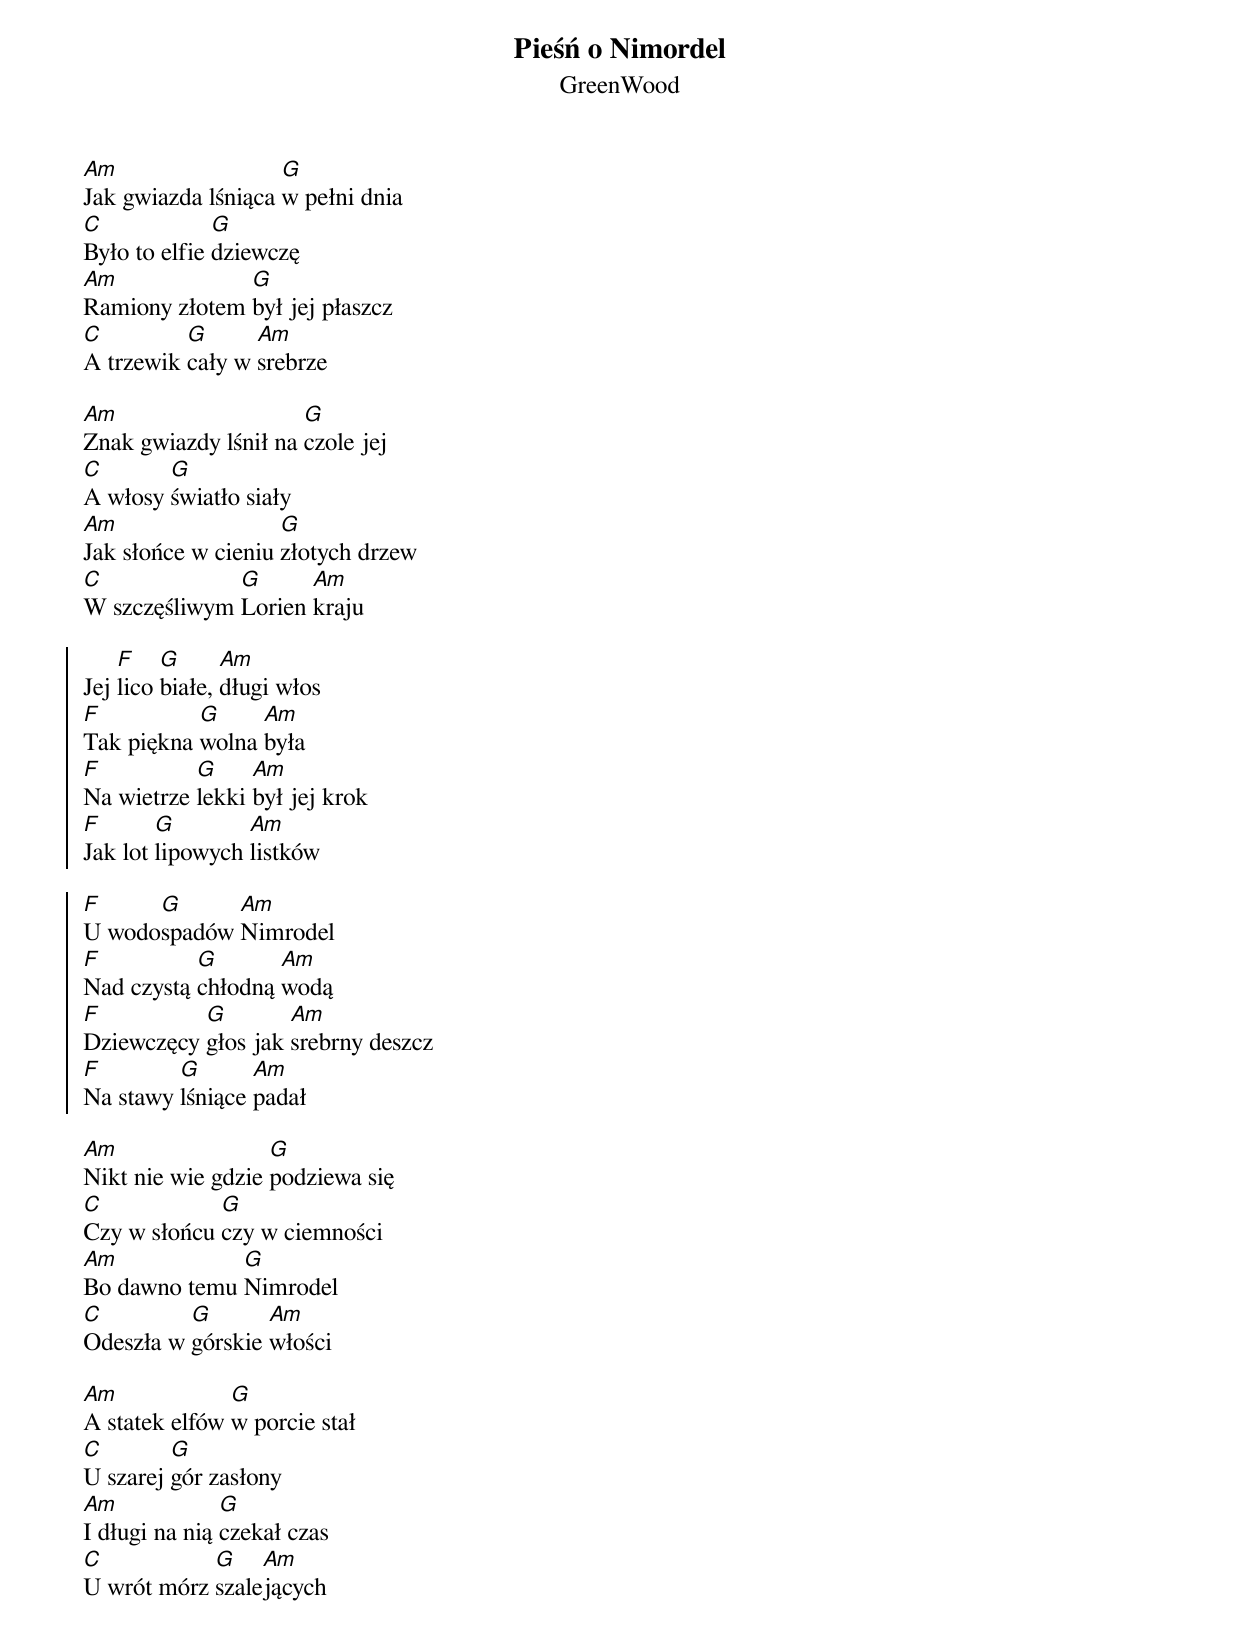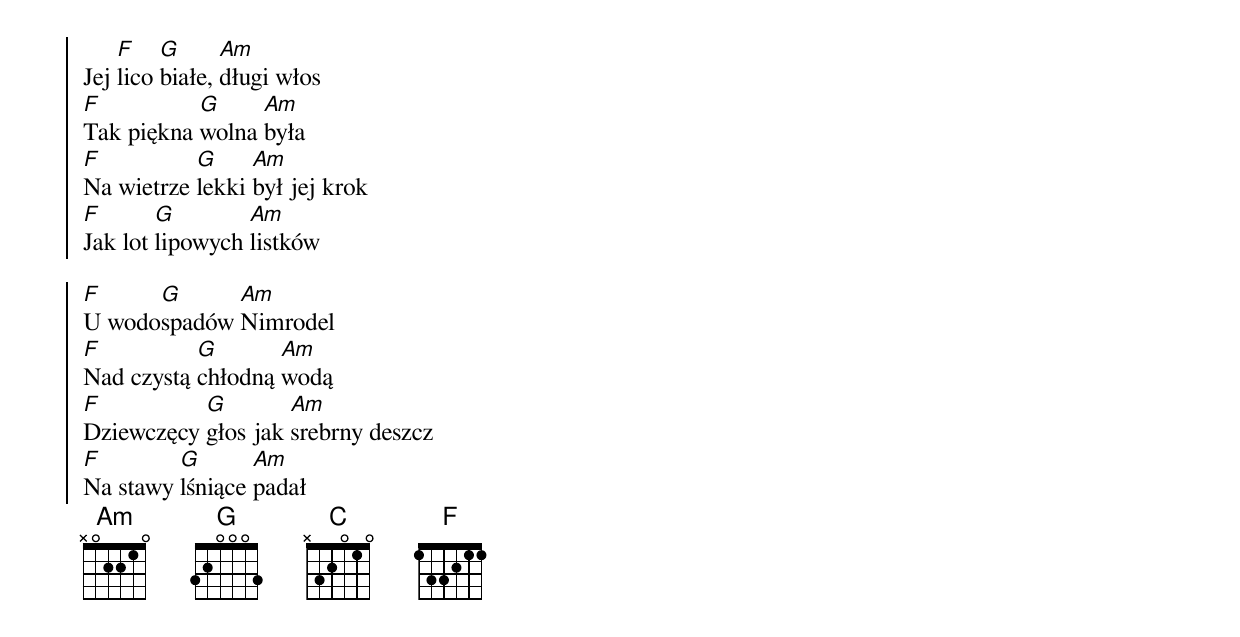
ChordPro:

{t:Pieśń o Nimordel}
{st:GreenWood}
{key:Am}
[Am]Jak gwiazda lśniąca [G]w pełni dnia
[C]Było to elfie [G]dziewczę
[Am]Ramiony złotem [G]był jej płaszcz
[C]A trzewik [G]cały w [Am]srebrze

[Am]Znak gwiazdy lśnił na [G]czole jej
[C]A włosy [G]światło siały
[Am]Jak słońce w cieniu [G]złotych drzew
[C]W szczęśliwym [G]Lorien [Am]kraju

{soc}
Jej [F]lico [G]białe, [Am]długi włos
[F]Tak piękna [G]wolna [Am]była
[F]Na wietrze [G]lekki [Am]był jej krok
[F]Jak lot [G]lipowych [Am]listków

[F]U wodo[G]spadów [Am]Nimrodel
[F]Nad czystą [G]chłodną [Am]wodą
[F]Dziewczęcy [G]głos jak [Am]srebrny deszcz
[F]Na stawy [G]lśniące [Am]padał
{eoc}

[Am]Nikt nie wie gdzie [G]podziewa się
[C]Czy w słońcu [G]czy w ciemności
[Am]Bo dawno temu [G]Nimrodel
[C]Odeszła w [G]górskie [Am]włości

[Am]A statek elfów [G]w porcie stał
[C]U szarej [G]gór zasłony
[Am]I długi na nią [G]czekał czas
[C]U wrót mórz [G]szale[Am]jących

{soc}
Jej [F]lico [G]białe, [Am]długi włos
[F]Tak piękna [G]wolna [Am]była
[F]Na wietrze [G]lekki [Am]był jej krok
[F]Jak lot [G]lipowych [Am]listków

[F]U wodo[G]spadów [Am]Nimrodel
[F]Nad czystą [G]chłodną [Am]wodą
[F]Dziewczęcy [G]głos jak [Am]srebrny deszcz
[F]Na stawy [G]lśniące [Am]padał
{eoc}
